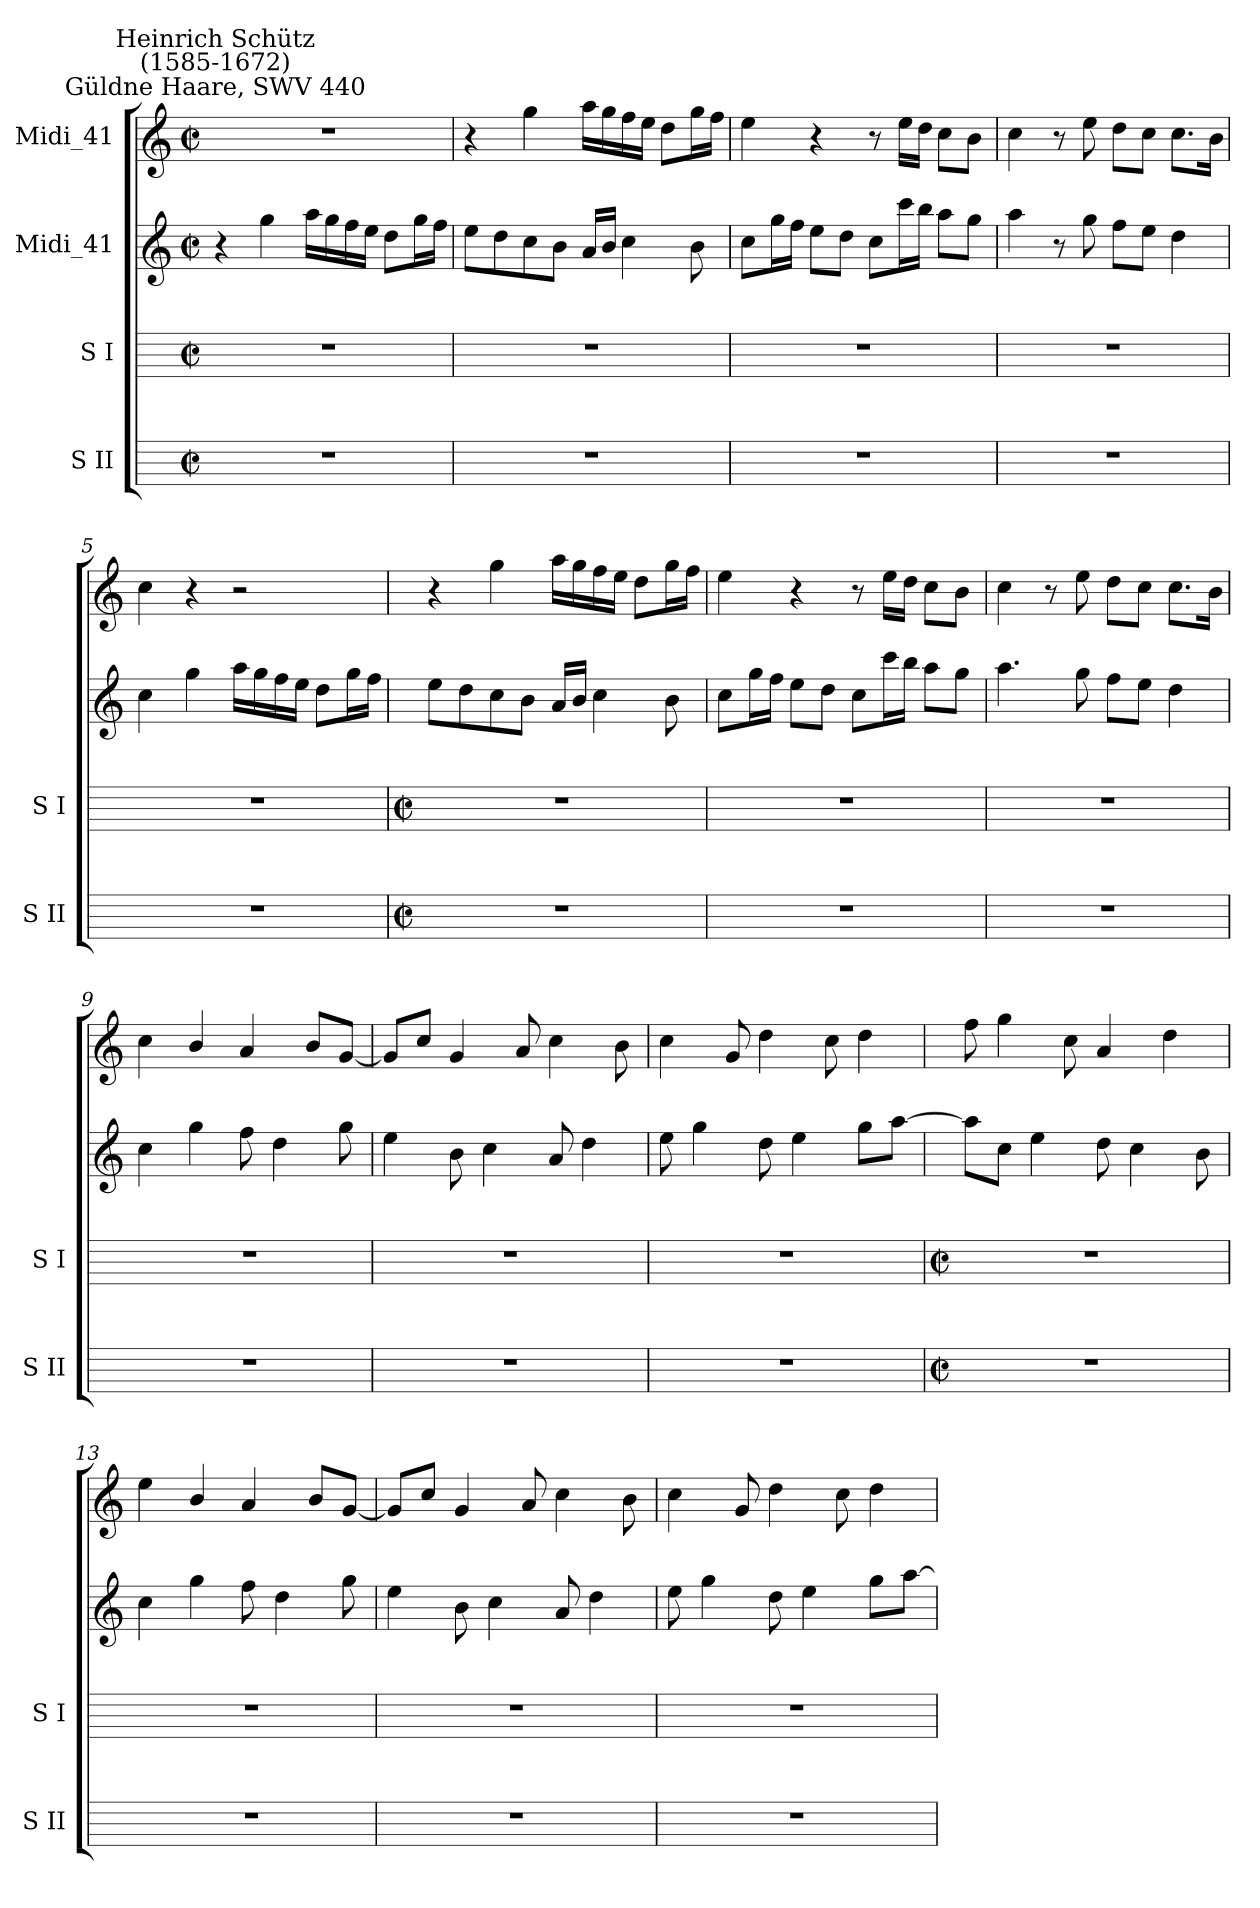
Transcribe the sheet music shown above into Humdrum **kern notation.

**kern	**kern	**kern	**kern
*part4	*part3	*part2	*part1
*staff4	*staff3	*staff2	*staff1
*I"S II	*I"S I	*I"Midi_41	*I"Midi_41
*I'S II	*I'S I	*	*
*	*	*clefG2	*clefG2
*	*	*k[]	*k[]
*	*	*C:	*C:
*M2/2	*M2/2	*M2/2	*M2/2
*met(c|)	*met(c|)	*met(c|)	*met(c|)
=1	=1	=1	=1
!	!	!	!LO:TX:a:cj:t=Güldne Haare, SWV 440
!	!	!	!LO:TX:a:cj:t=Heinrich Schütz\n(1585-1672)
1r	1r	4r	1r
.	.	4gg	.
.	.	16aaLL	.
.	.	16gg	.
.	.	16ff	.
.	.	16eeJJ	.
.	.	8ddL	.
.	.	16ggL	.
.	.	16ffJJ	.
=2	=2	=2	=2
1r	1r	8eeL	4r
.	.	8dd	.
.	.	8cc	4gg
.	.	8bJ	.
.	.	16aLL	16aaLL
.	.	16bJJ	16gg
.	.	4cc	16ff
.	.	.	16eeJJ
.	.	.	8ddL
.	.	8b	16ggL
.	.	.	16ffJJ
=3	=3	=3	=3
1r	1r	8ccL	4ee
.	.	16ggL	.
.	.	16ffJJ	.
.	.	8eeL	4r
.	.	8ddJ	.
.	.	8ccL	8r
.	.	16cccL	16eeLL
.	.	16bbJJ	16ddJJ
.	.	8aaL	8ccL
.	.	8ggJ	8bJ
=4	=4	=4	=4
1r	1r	4aa	4cc
.	.	8r	8r
.	.	8gg	8ee
.	.	8ffL	8ddL
.	.	8eeJ	8ccJ
.	.	4dd	8.ccL
.	.	.	16bJ
=5	=5	=5	=5
1r	1r	4cc	4cc
.	.	4gg	4r
.	.	16aaLL	2r
.	.	16gg	.
.	.	16ff	.
.	.	16eeJJ	.
.	.	8ddL	.
.	.	16ggL	.
.	.	16ffJJ	.
!!LO:LB:g=z
=6	=6	=6	=6
*M2/2	*M2/2	*	*
*met(c|)	*met(c|)	*	*
1r	1r	8eeL	4r
.	.	8dd	.
.	.	8cc	4gg
.	.	8bJ	.
.	.	16aLL	16aaLL
.	.	16bJJ	16gg
.	.	4cc	16ff
.	.	.	16eeJJ
.	.	.	8ddL
.	.	8b	16ggL
.	.	.	16ffJJ
=7	=7	=7	=7
1r	1r	8ccL	4ee
.	.	16ggL	.
.	.	16ffJJ	.
.	.	8eeL	4r
.	.	8ddJ	.
.	.	8ccL	8r
.	.	16cccL	16eeLL
.	.	16bbJJ	16ddJJ
.	.	8aaL	8ccL
.	.	8ggJ	8bJ
=8	=8	=8	=8
1r	1r	4.aa	4cc
.	.	.	8r
.	.	8gg	8ee
.	.	8ffL	8ddL
.	.	8eeJ	8ccJ
.	.	4dd	8.ccL
.	.	.	16bJ
=9	=9	=9	=9
1r	1r	4cc	4cc
.	.	4gg	4b/
.	.	8ff	4a
.	.	4dd	.
.	.	.	8bL
.	.	8gg	[8gJ
=10	=10	=10	=10
1r	1r	4ee	8gL]
.	.	.	8ccJ
.	.	8b	4g
.	.	4cc	.
.	.	.	8a
.	.	8a	4cc
.	.	4dd	.
.	.	.	8b
=11	=11	=11	=11
1r	1r	8ee	4cc
.	.	4gg	.
.	.	.	8g
.	.	8dd	4dd
.	.	4ee	.
.	.	.	8cc
.	.	8ggL	4dd
.	.	[8aaJ	.
!!LO:LB:g=z
=12	=12	=12	=12
*M2/2	*M2/2	*	*
*met(c|)	*met(c|)	*	*
1r	1r	8aaL]	8ff
.	.	8ccJ	4gg
.	.	4ee	.
.	.	.	8cc
.	.	8dd	4a
.	.	4cc	.
.	.	.	4dd
.	.	8b	.
=13	=13	=13	=13
1r	1r	4cc	4ee
.	.	4gg	4b/
.	.	8ff	4a
.	.	4dd	.
.	.	.	8bL
.	.	8gg	[8gJ
=14	=14	=14	=14
1r	1r	4ee	8gL]
.	.	.	8ccJ
.	.	8b	4g
.	.	4cc	.
.	.	.	8a
.	.	8a	4cc
.	.	4dd	.
.	.	.	8b
=15	=15	=15	=15
1r	1r	8ee	4cc
.	.	4gg	.
.	.	.	8g
.	.	8dd	4dd
.	.	4ee	.
.	.	.	8cc
.	.	8ggL	4dd
.	.	[8aaJ	.
=	=	=	=
*-	*-	*-	*-
